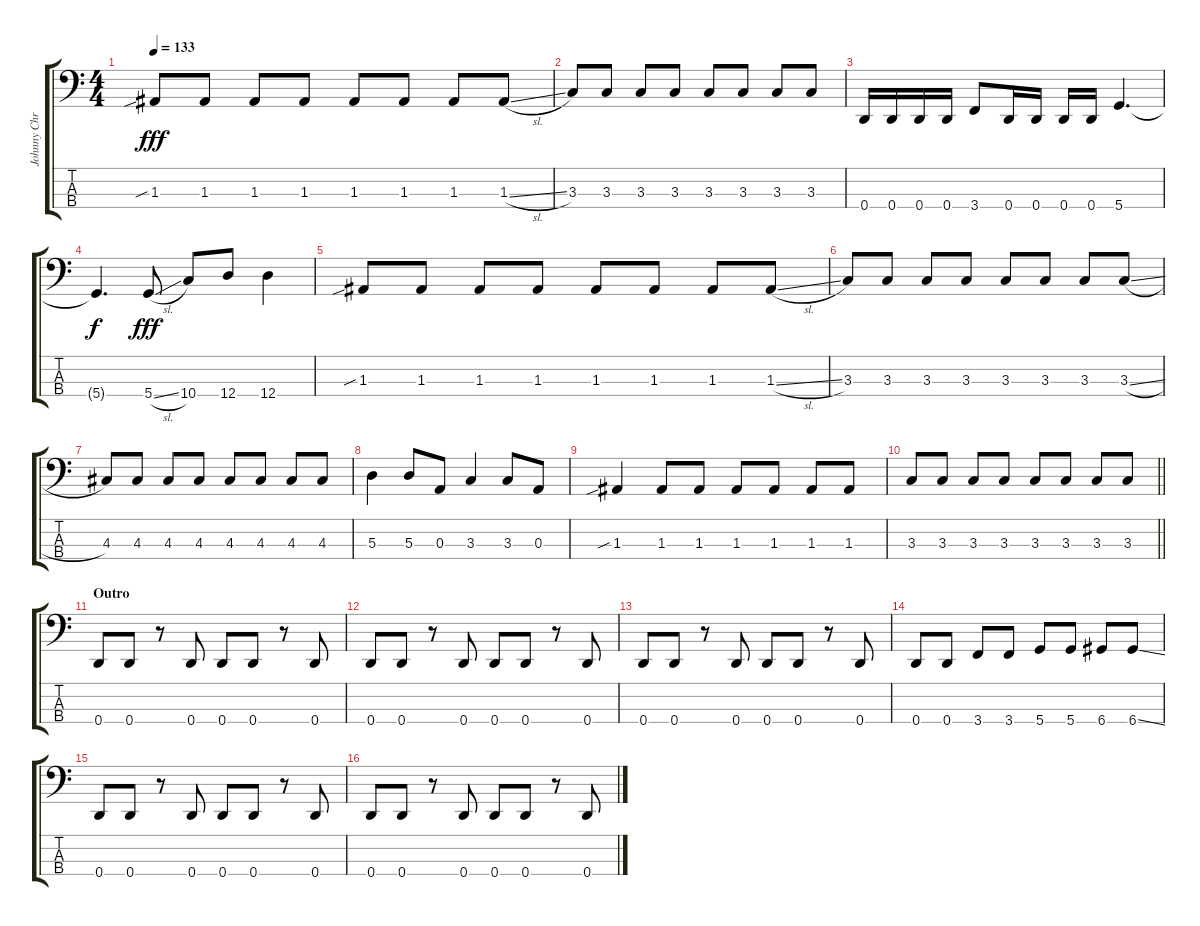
\track ("Johnny Christ [Bass]" "Johnny Chr") {instrument electricbasspick}
\staff {score tabs}
\tuning (G2 D2 A1 D1) {hide}
\ts (4 4)
\tempo 133
\clef f4
\ks c
1.3{sib}.8{dy fff} 1.3.8 1.3.8 1.3.8 1.3.8 1.3.8 1.3.8 1.3{sl}.8 |
3.3.8 3.3.8 3.3.8 3.3.8 3.3.8 3.3.8 3.3.8 3.3.8 |
0.4.16 0.4.16 0.4.16 0.4.16 3.4.8 0.4.16 0.4.16 0.4.16 0.4.16 5.4.4{d} |
5.4{t}.4{d dy f} 5.4{sl}.8{dy fff} 10.4.8 12.4.8 12.4.4 |
1.3{sib}.8 1.3.8 1.3.8 1.3.8 1.3.8 1.3.8 1.3.8 1.3{sl}.8 |
3.3.8 3.3.8 3.3.8 3.3.8 3.3.8 3.3.8 3.3.8 3.3{sl}.8 |
4.3.8 4.3.8 4.3.8 4.3.8 4.3.8 4.3.8 4.3.8 4.3.8 |
5.3.4 5.3.8 0.3.8 3.3.4 3.3.8 0.3.8 |
1.3{sib}.4 1.3.8 1.3.8 1.3.8 1.3.8 1.3.8 1.3.8 |
\barLineRight lightlight
3.3.8 3.3.8 3.3.8 3.3.8 3.3.8 3.3.8 3.3.8 3.3.8 |
\section ("" "Outro")
0.4.8 0.4.8 r.8 0.4.8 0.4.8 0.4.8 r.8 0.4.8 |
0.4.8 0.4.8 r.8 0.4.8 0.4.8 0.4.8 r.8 0.4.8 |
0.4.8 0.4.8 r.8 0.4.8 0.4.8 0.4.8 r.8 0.4.8 |
0.4.8 0.4.8 3.4.8 3.4.8 5.4.8 5.4.8 6.4.8 6.4{ss}.8 |
0.4.8 0.4.8 r.8 0.4.8 0.4.8 0.4.8 r.8 0.4.8 |
0.4.8 0.4.8 r.8 0.4.8 0.4.8 0.4.8 r.8 0.4.8
